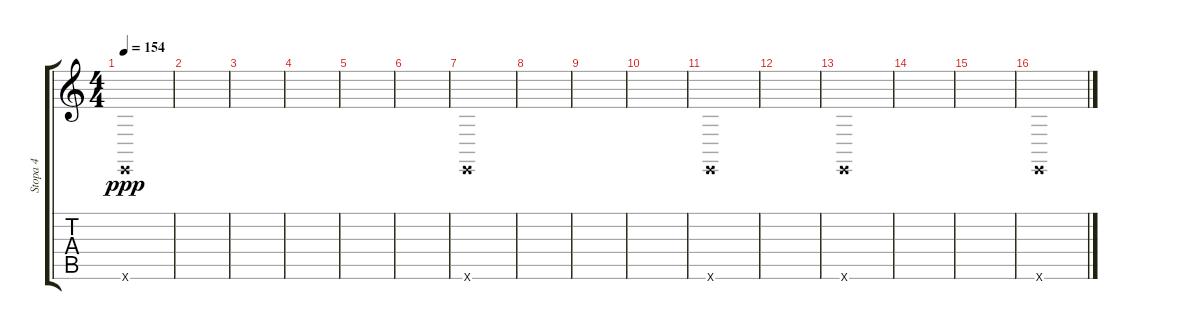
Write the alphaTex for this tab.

\track ("Stopa 4" "Stopa 4") {instrument lead6voice}
\staff {score tabs}
\tuning (E4 B3 G3 D3 A2 E2) {hide}
\ts (4 4)
\tempo 154
\clef g2
\ks c
0.6{x}.1{dy ppp} |
|
|
|
|
|
0.6{x}.1 |
|
|
|
0.6{x}.1 |
|
0.6{x}.1 |
|
|
0.6{x}.1
